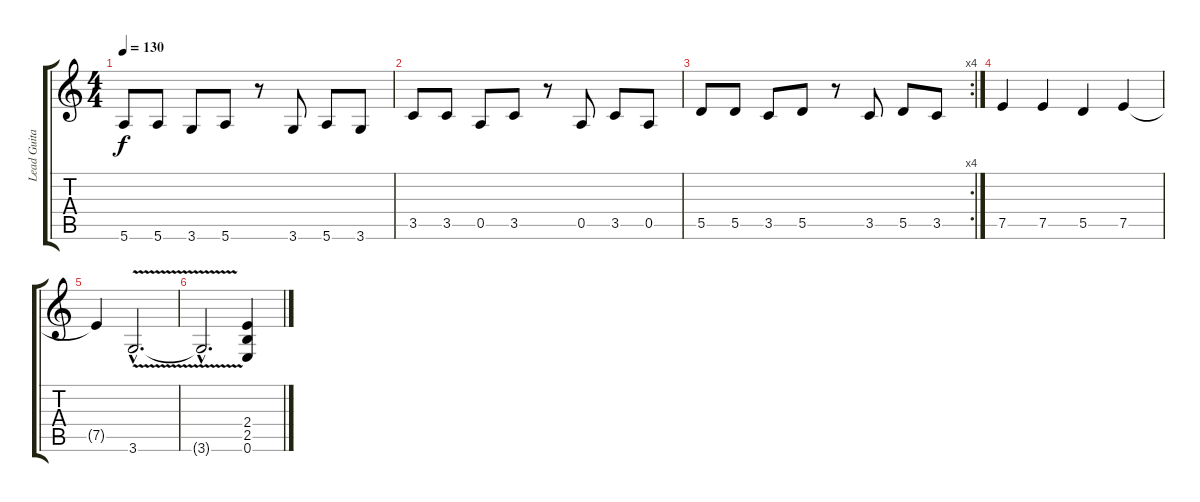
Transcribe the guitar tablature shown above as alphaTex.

\track ("Lead Guitar" "Lead Guita") {instrument overdrivenguitar}
\staff {score tabs}
\tuning (E4 B3 G3 D3 A2 E2) {hide}
\ts (4 4)
\tempo 130
\clef g2
\ks c
5.6.8{dy f} 5.6.8 3.6.8 5.6.8 r.8 3.6.8 5.6.8 3.6.8 |
3.5.8 3.5.8 0.5.8 3.5.8 r.8 0.5.8 3.5.8 0.5.8 |
\rc 4
5.5.8 5.5.8 3.5.8 5.5.8 r.8 3.5.8 5.5.8 3.5.8 |
7.5.4 7.5.4 5.5.4 7.5.4 |
7.5{t}.4 3.6{v hac}.2{d} |
3.6{hac t}.2{d} (2.4 2.5 0.6).4
